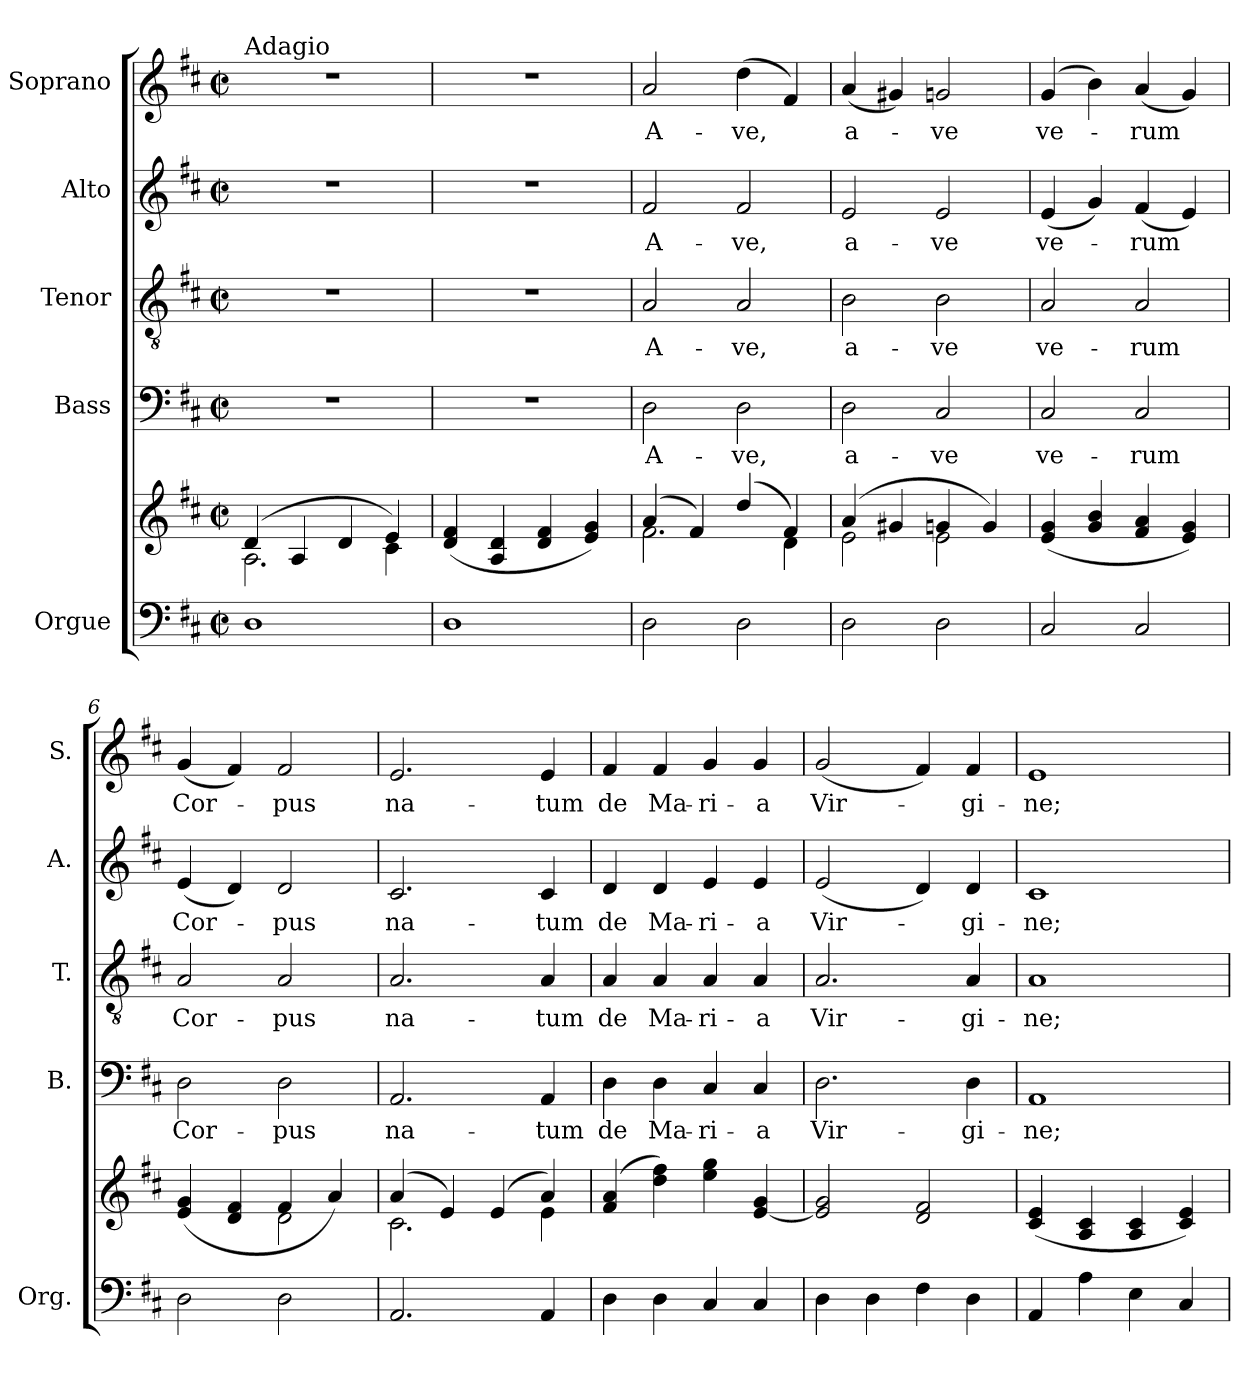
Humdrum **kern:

**kern	**kern	**kern	**text	**kern	**text	**kern	**text	**kern	**text
*part5	*part5	*part4	*part4	*part3	*part3	*part2	*part2	*part1	*part1
*staff6	*staff5	*staff4	*staff4	*staff3	*staff3	*staff2	*staff2	*staff1	*staff1
*I"Orgue	*	*I"Bass	*	*I"Tenor	*	*I"Alto	*	*I"Soprano	*
*I'Org.	*	*I'B.	*	*I'T.	*	*I'A.	*	*I'S.	*
*clefF4	*clefG2	*clefF4	*	*clefGv2	*	*clefG2	*	*clefG2	*
*k[f#c#]	*k[f#c#]	*k[f#c#]	*	*k[f#c#]	*	*k[f#c#]	*	*k[f#c#]	*
*M4/4	*M4/4	*M4/4	*	*M4/4	*	*M4/4	*	*M4/4	*
*met(c|)	*met(c|)	*met(c|)	*	*met(c|)	*	*met(c|)	*	*met(c|)	*
=1	=1	=1	=1	=1	=1	=1	=1	=1	=1
*	*^	*	*	*	*	*	*	*	*
!	!	!	!	!	!	!	!	!	!LO:TX:a:t=Adagio	!
1D	(4d/	2.A\	1r	.	1r	.	1r	.	1r	.
.	4A/	.	.	.	.	.	.	.	.	.
.	4d/	.	.	.	.	.	.	.	.	.
.	4e/)	4c#\	.	.	.	.	.	.	.	.
*	*v	*v	*	*	*	*	*	*	*	*
=2	=2	=2	=2	=2	=2	=2	=2	=2	=2
1D	(4d/ 4f#/	1r	.	1r	.	1r	.	1r	.
.	4A/ 4d/	.	.	.	.	.	.	.	.
.	4d/ 4f#/	.	.	.	.	.	.	.	.
.	4e/ 4g/)	.	.	.	.	.	.	.	.
=3	=3	=3	=3	=3	=3	=3	=3	=3	=3
*	*^	*	*	*	*	*	*	*	*
!	!	!	!	!LO:LY:b	!	!LO:LY:b	!	!LO:LY:b	!	!LO:LY:b
2D\	(4a/	2.f#\	2D\	A-	2A/	A-	2f#/	A-	2a/	A-
.	4f#/)	.	.	.	.	.	.	.	.	.
!	!	!	!	!LO:LY:b	!	!LO:LY:b	!	!LO:LY:b	!	!LO:LY:b
2D\	(4dd/	.	2D\	-ve,	2A/	-ve,	2f#/	-ve,	(4dd\	-ve,
.	4f#/)	4d\	.	.	.	.	.	.	4f#/)	.
=4	=4	=4	=4	=4	=4	=4	=4	=4	=4	=4
!	!	!	!	!LO:LY:b	!	!LO:LY:b	!	!LO:LY:b	!	!LO:LY:b
2D\	(4a/	2e\	2D\	a-	2B\	a-	2e/	a-	(4a/	a-
.	4g#X/	.	.	.	.	.	.	.	4g#X/)	.
!	!	!	!	!LO:LY:b	!	!LO:LY:b	!	!LO:LY:b	!	!LO:LY:b
2D\	4gn/	2e\	2C#/	-ve	2B\	-ve	2e/	-ve	2gn/	-ve
.	4g/)	.	.	.	.	.	.	.	.	.
*	*v	*v	*	*	*	*	*	*	*	*
=5	=5	=5	=5	=5	=5	=5	=5	=5	=5
!	!	!	!LO:LY:b	!	!LO:LY:b	!	!LO:LY:b	!	!LO:LY:b
2C#/	(4e/ 4g/	2C#/	ve-	2A/	ve-	(4e/	ve-	(4g/	ve-
.	4g/ 4b/	.	.	.	.	4g/)	.	4b\)	.
!	!	!	!LO:LY:b	!	!LO:LY:b	!	!LO:LY:b	!	!LO:LY:b
2C#/	4f#/ 4a/	2C#/	-rum	2A/	-rum	(4f#/	-rum	(4a/	-rum
.	4e/ 4g/)	.	.	.	.	4e/)	.	4g/)	.
!!LO:PB:g=z
=6	=6	=6	=6	=6	=6	=6	=6	=6	=6
*	*^	*	*	*	*	*	*	*	*
!	!	!	!	!LO:LY:b	!	!LO:LY:b	!	!LO:LY:b	!	!LO:LY:b
2D\	(4e/ 4g/	2ryy	2D\	Cor-	2A/	Cor-	(4e/	Cor-	(4g/	Cor-
.	4d/ 4f#/	.	.	.	.	.	4d/)	.	4f#/)	.
!	!	!	!	!LO:LY:b	!	!LO:LY:b	!	!LO:LY:b	!	!LO:LY:b
2D\	4f#/	2d\	2D\	-pus	2A/	-pus	2d/	-pus	2f#/	-pus
.	4a/)	.	.	.	.	.	.	.	.	.
=7	=7	=7	=7	=7	=7	=7	=7	=7	=7	=7
!	!	!	!	!LO:LY:b	!	!LO:LY:b	!	!LO:LY:b	!	!LO:LY:b
2.AA/	(4a/	2.c#\	2.AA/	na-	2.A/	na-	2.c#/	na-	2.e/	na-
.	4e/)	.	.	.	.	.	.	.	.	.
.	(4e/	.	.	.	.	.	.	.	.	.
!	!	!	!	!LO:LY:b	!	!LO:LY:b	!	!LO:LY:b	!	!LO:LY:b
4AA/	4a/)	4e\	4AA/	-tum	4A/	-tum	4c#/	-tum	4e/	-tum
=8	=8	=8	=8	=8	=8	=8	=8	=8	=8	=8
!	!	!	!	!LO:LY:b	!	!LO:LY:b	!	!LO:LY:b	!	!LO:LY:b
*	*v	*v	*	*	*	*	*	*	*	*
4D\	(4f#/ 4a/	4D\	de	4A/	de	4d/	de	4f#/	de
!	!	!	!LO:LY:b	!	!LO:LY:b	!	!LO:LY:b	!	!LO:LY:b
4D\	4dd\ 4ff#\)	4D\	Ma-	4A/	Ma-	4d/	Ma-	4f#/	Ma-
!	!	!	!LO:LY:b	!	!LO:LY:b	!	!LO:LY:b	!	!LO:LY:b
4C#/	4ee\ 4gg\	4C#/	-ri-	4A/	-ri-	4e/	-ri-	4g/	-ri-
!	!	!	!LO:LY:b	!	!LO:LY:b	!	!LO:LY:b	!	!LO:LY:b
4C#/	[4e/ 4g/	4C#/	-a	4A/	-a	4e/	-a	4g/	-a
=9	=9	=9	=9	=9	=9	=9	=9	=9	=9
!	!	!	!LO:LY:b	!	!LO:LY:b	!	!LO:LY:b	!	!LO:LY:b
4D\	2e/] 2g/	2.D\	Vir-	2.A/	Vir-	(2e/	Vir-	(2g/	Vir-
4D\	.	.	.	.	.	.	.	.	.
4F#\	2d/ 2f#/	.	.	.	.	4d/)	.	4f#/)	.
!	!	!	!LO:LY:b	!	!LO:LY:b	!	!LO:LY:b	!	!LO:LY:b
4D\	.	4D\	-gi-	4A/	-gi-	4d/	-gi-	4f#/	-gi-
=10	=10	=10	=10	=10	=10	=10	=10	=10	=10
!	!	!	!LO:LY:b	!	!LO:LY:b	!	!LO:LY:b	!	!LO:LY:b
4AA/	(4c#/ 4e/	1AA	-ne;	1A	-ne;	1c#	-ne;	1e	-ne;
4A\	4A/ 4c#/	.	.	.	.	.	.	.	.
4E\	4A/ 4c#/	.	.	.	.	.	.	.	.
4C#/	4c#/ 4e/)	.	.	.	.	.	.	.	.
=	=	=	=	=	=	=	=	=	=
*-	*-	*-	*-	*-	*-	*-	*-	*-	*-
